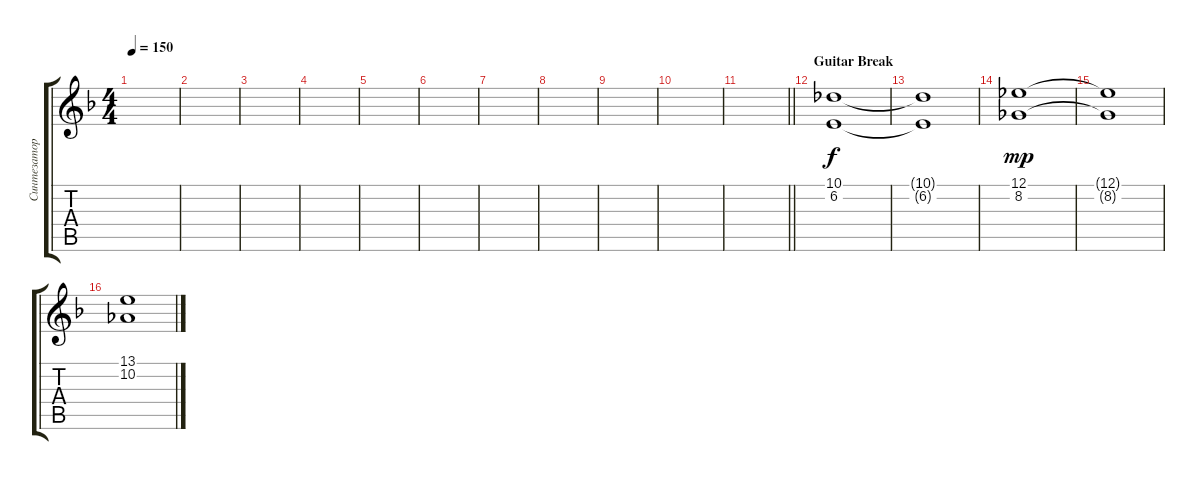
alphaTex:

\track ("Синтезатор" "Синтезатор") {instrument choiraahs}
\staff {score tabs}
\tuning (Eb4 Bb3 Gb3 Db3 Ab2 Eb2) {hide}
\ts (4 4)
\tempo 150
\clef g2
\ks dminor
|
|
|
|
|
|
|
|
|
|
\barLineRight lightlight
|
\section ("" "Guitar Break")
(10.1 6.2).1 |
(10.1{t} 6.2{t}).1{dy f} |
(12.1 8.2).1{dy mp} |
(12.1{t} 8.2{t}).1 |
(13.1 10.2).1
